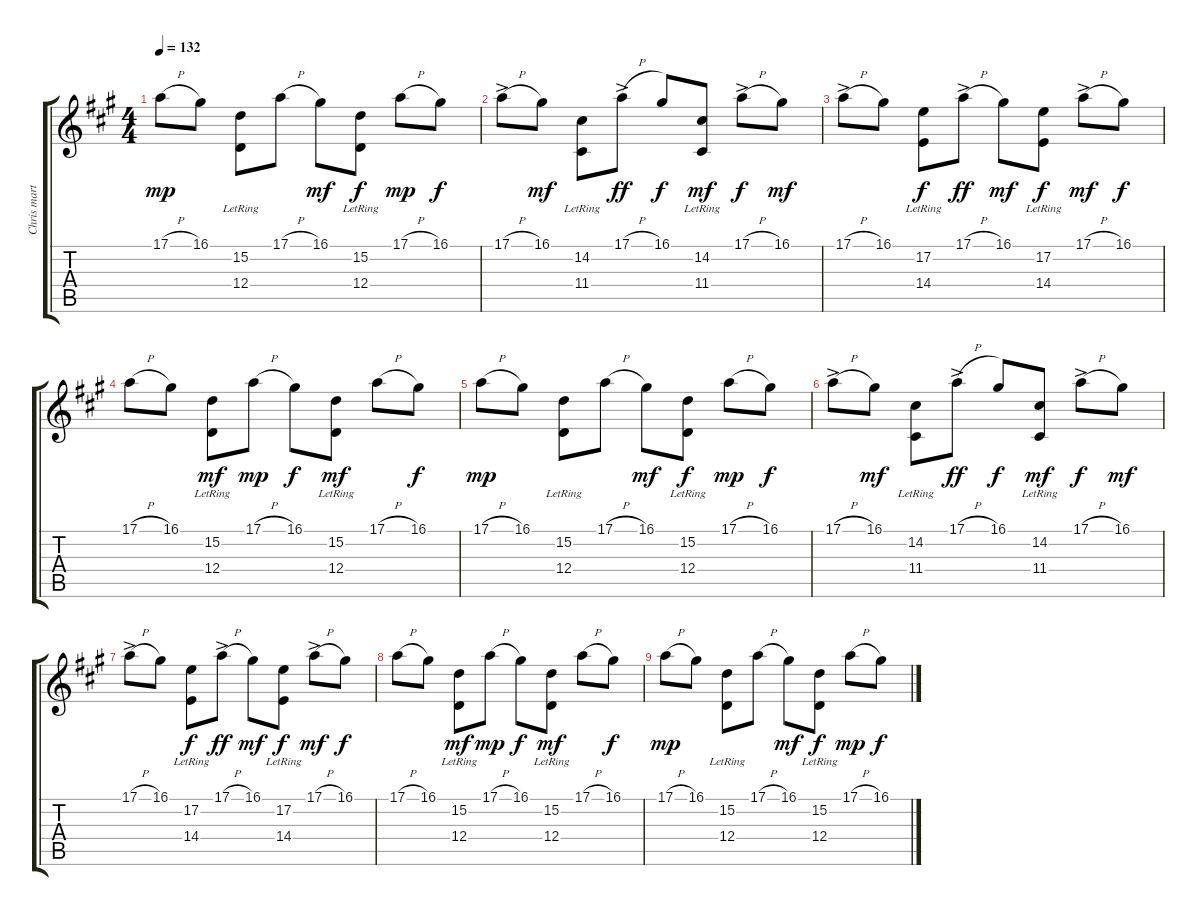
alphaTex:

\track ("Chris martin-Piano" "Chris mart") {instrument brightacousticpiano}
\staff {score tabs}
\tuning (E4 B3 G3 D3 A2 E2) {hide}
\ts (4 4)
\tempo 132
\clef g2
\ks a
17.1{h}.8{dy mp} 16.1.8 (15.2{lr} 12.4{lr}).8 17.1{h}.8 16.1.8{dy mf} (15.2{lr} 12.4{lr}).8{dy f} 17.1{h}.8{dy mp} 16.1.8{dy f} |
17.1{h ac}.8 16.1.8{dy mf} (14.2{lr} 11.4{lr}).8 17.1{h ac}.8{dy ff} 16.1.8{dy f} (14.2{lr} 11.4{lr}).8{dy mf} 17.1{h ac}.8{dy f} 16.1.8{dy mf} |
17.1{h ac}.8 16.1.8 (17.2{lr} 14.4{lr}).8{dy f} 17.1{h ac}.8{dy ff} 16.1.8{dy mf} (17.2{lr} 14.4{lr}).8{dy f} 17.1{h ac}.8{dy mf} 16.1.8{dy f} |
17.1{h}.8 16.1.8 (15.2{lr} 12.4{lr}).8{dy mf} 17.1{h}.8{dy mp} 16.1.8{dy f} (15.2{lr} 12.4{lr}).8{dy mf} 17.1{h}.8 16.1.8{dy f} |
17.1{h}.8{dy mp} 16.1.8 (15.2{lr} 12.4{lr}).8 17.1{h}.8 16.1.8{dy mf} (15.2{lr} 12.4{lr}).8{dy f} 17.1{h}.8{dy mp} 16.1.8{dy f} |
17.1{h ac}.8 16.1.8{dy mf} (14.2{lr} 11.4{lr}).8 17.1{h ac}.8{dy ff} 16.1.8{dy f} (14.2{lr} 11.4{lr}).8{dy mf} 17.1{h ac}.8{dy f} 16.1.8{dy mf} |
17.1{h ac}.8 16.1.8 (17.2{lr} 14.4{lr}).8{dy f} 17.1{h ac}.8{dy ff} 16.1.8{dy mf} (17.2{lr} 14.4{lr}).8{dy f} 17.1{h ac}.8{dy mf} 16.1.8{dy f} |
17.1{h}.8 16.1.8 (15.2{lr} 12.4{lr}).8{dy mf} 17.1{h}.8{dy mp} 16.1.8{dy f} (15.2{lr} 12.4{lr}).8{dy mf} 17.1{h}.8 16.1.8{dy f} |
17.1{h}.8{dy mp} 16.1.8 (15.2{lr} 12.4{lr}).8 17.1{h}.8 16.1.8{dy mf} (15.2{lr} 12.4{lr}).8{dy f} 17.1{h}.8{dy mp} 16.1.8{dy f}
